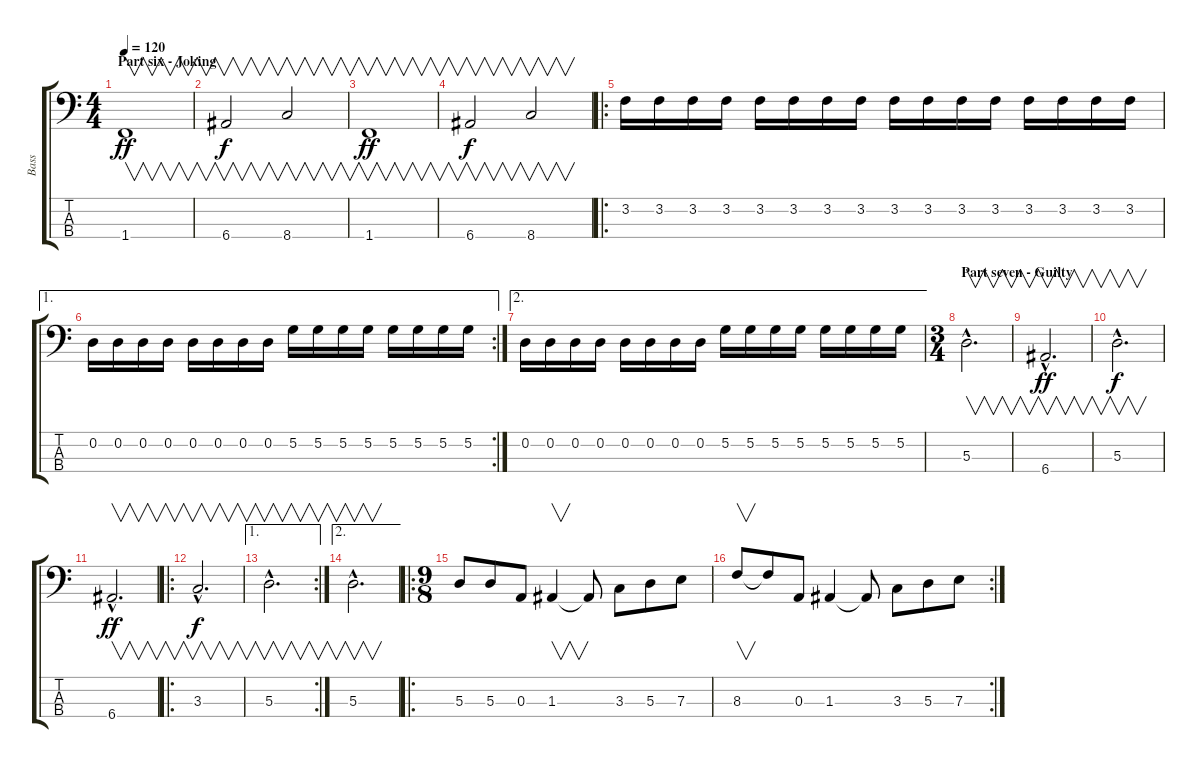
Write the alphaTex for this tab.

\track ("Bass" "Bass") {instrument fretlessbass}
\staff {score tabs}
\tuning (G2 D2 A1 E1) {hide}
\ts (4 4)
\section ("" "Part six - Joking")
\tempo 120
\clef f4
\ks c
1.4.1{v dy ff} |
6.4.2{v dy f} 8.4.2{v} |
1.4.1{v dy ff} |
6.4.2{v dy f} 8.4.2{v} |
\ro
3.2.16 3.2.16 3.2.16 3.2.16 3.2.16 3.2.16 3.2.16 3.2.16 3.2.16 3.2.16 3.2.16 3.2.16 3.2.16 3.2.16 3.2.16 3.2.16 |
\ae 1
\rc 2
0.2.16 0.2.16 0.2.16 0.2.16 0.2.16 0.2.16 0.2.16 0.2.16 5.2.16 5.2.16 5.2.16 5.2.16 5.2.16 5.2.16 5.2.16 5.2.16 |
\ae 2
0.2.16 0.2.16 0.2.16 0.2.16 0.2.16 0.2.16 0.2.16 0.2.16 5.2.16 5.2.16 5.2.16 5.2.16 5.2.16 5.2.16 5.2.16 5.2.16 |
\ts (3 4)
\section ("" "Part seven - Guilty")
5.3{hac}.2{v d} |
6.4{hac}.2{v d dy ff} |
5.3{hac}.2{v d dy f} |
6.4{hac}.2{v d dy ff} |
\ro
3.3{hac}.2{v d dy f} |
\ae 1
\rc 2
5.3{hac}.2{v d} |
\ae 2
5.3{hac}.2{v d} |
\ro
\ts (9 8)
5.3.8 5.3.8 0.3.8 1.3.4{v} 1.3{t}.8 3.3.8 5.3.8 7.3.8 |
\rc 2
8.3.8{v} 8.3{t}.8 0.3.8 1.3.4 1.3{t}.8 3.3.8 5.3.8 7.3.8
